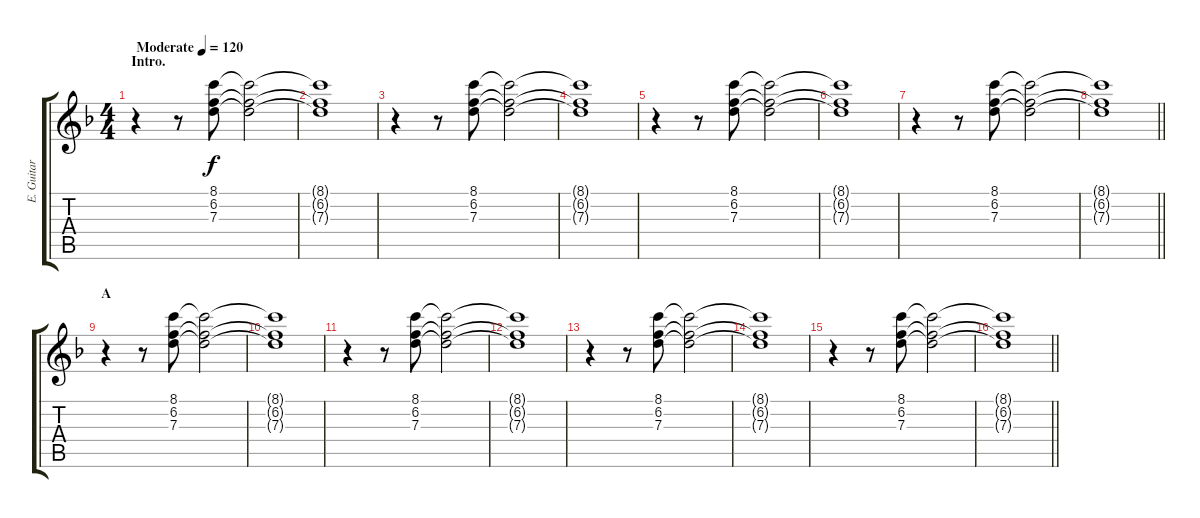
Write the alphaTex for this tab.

\track ("E. Guitar II" "E. Guitar ") {instrument electricguitarclean}
\staff {score tabs}
\tuning (E4 B3 G3 D3 A2 E2) {hide}
\ts (4 4)
\section ("" "Intro.")
\tempo (120 "Moderate")
\clef g2
\ks f
r.4{dy f instrument electricguitarclean} r.8 (8.1 6.2 7.3).8 (8.1{t} 6.2{t} 7.3{t}).2 |
(8.1{t} 6.2{t} 7.3{t}).1 |
r.4 r.8 (8.1 6.2 7.3).8 (8.1{t} 6.2{t} 7.3{t}).2 |
(8.1{t} 6.2{t} 7.3{t}).1 |
r.4 r.8 (8.1 6.2 7.3).8 (8.1{t} 6.2{t} 7.3{t}).2 |
(8.1{t} 6.2{t} 7.3{t}).1 |
r.4 r.8 (8.1 6.2 7.3).8 (8.1{t} 6.2{t} 7.3{t}).2 |
\barLineRight lightlight
(8.1{t} 6.2{t} 7.3{t}).1 |
\section ("" "A")
r.4 r.8 (8.1 6.2 7.3).8 (8.1{t} 6.2{t} 7.3{t}).2 |
(8.1{t} 6.2{t} 7.3{t}).1 |
r.4 r.8 (8.1 6.2 7.3).8 (8.1{t} 6.2{t} 7.3{t}).2 |
(8.1{t} 6.2{t} 7.3{t}).1 |
r.4 r.8 (8.1 6.2 7.3).8 (8.1{t} 6.2{t} 7.3{t}).2 |
(8.1{t} 6.2{t} 7.3{t}).1 |
r.4 r.8 (8.1 6.2 7.3).8 (8.1{t} 6.2{t} 7.3{t}).2 |
\barLineRight lightlight
(8.1{t} 6.2{t} 7.3{t}).1
